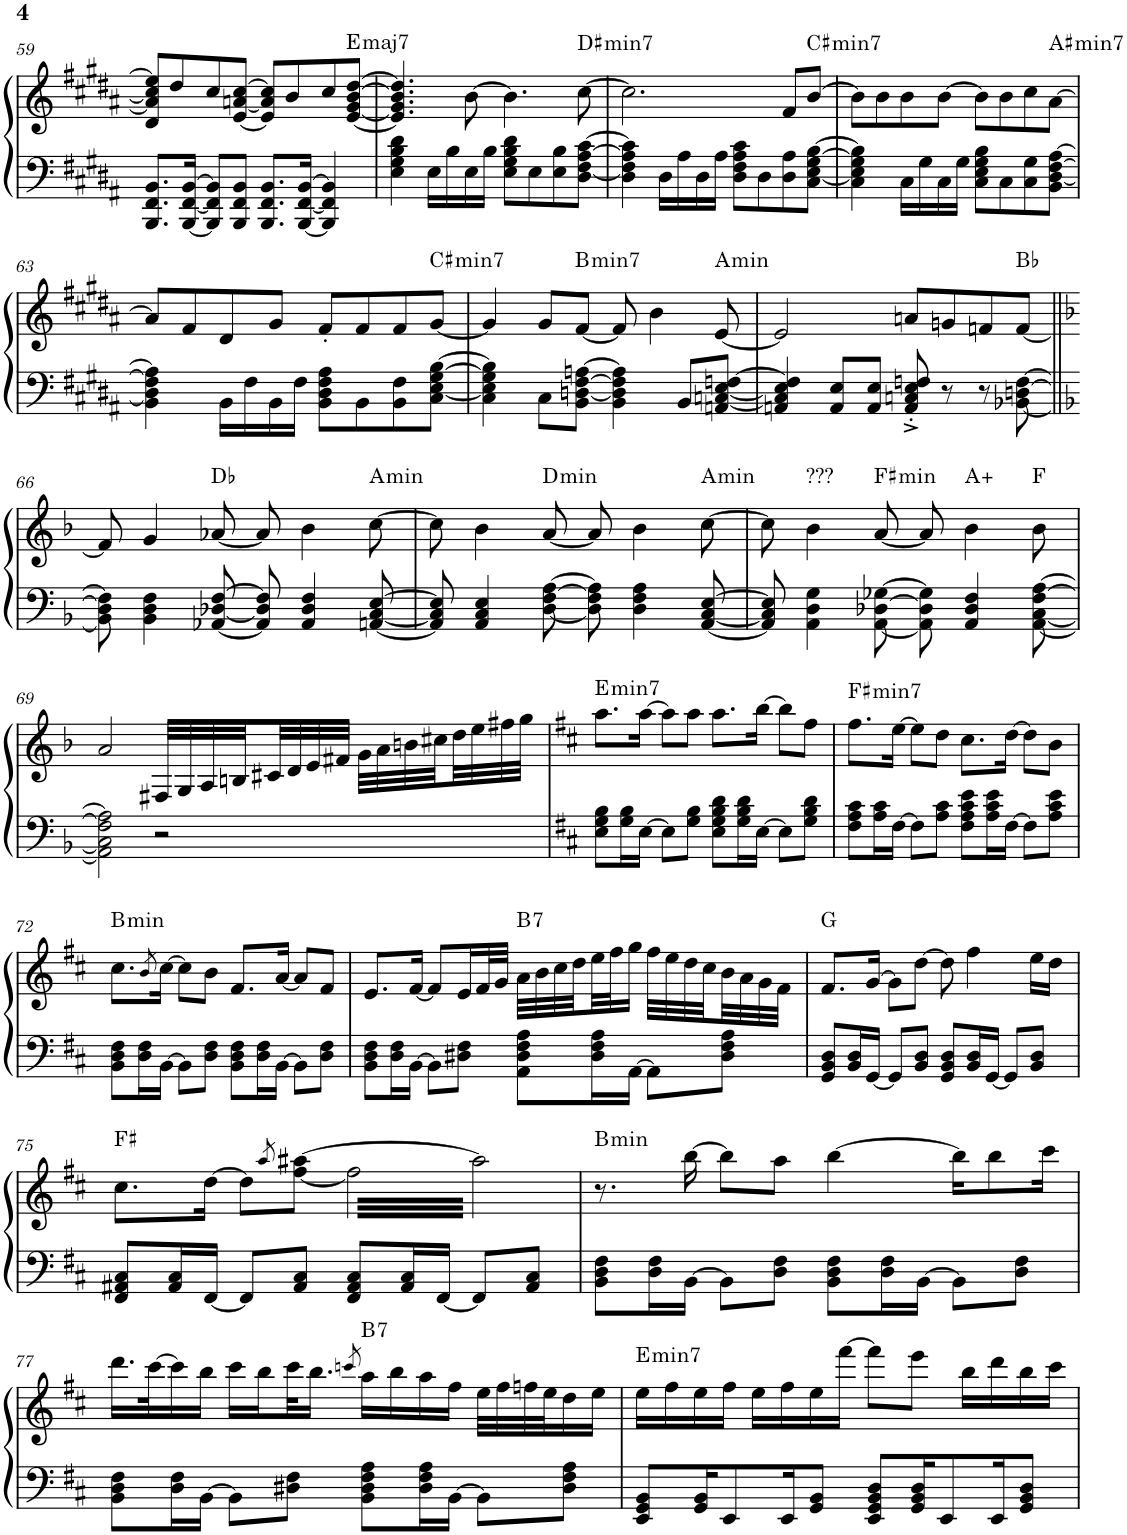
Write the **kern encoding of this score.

**kern	**kern	**harte
*part1	*part1	*part1
*staff2	*staff1	*
*I"Piano	*	*
*I'Pno.	*	*
!!LO:PB:g=z
*clefF4	*clefG2	*
*k[f#c#g#d#a#]	*k[f#c#g#d#a#]	*
*M4/4	*M4/4	*
=59	=59	=59
8.BBB/ 8.FF#/ 8.BB/L	8d#/ 8a/] 8cc#/] 8ee/]L	.
.	8dd#/	.
[16BBB/ [16FF#/ [16BB/Jk	.	.
8BBB/] 8FF#/] 8BB/]L	8cc#/	.
8BBB/ 8FF#/ 8BB/J	[8e/ [8an/ [8cc#/J	.
8.BBB/ 8.FF#/ 8.BB/L	8e/] 8a/] 8cc#/]L	.
.	8b/	.
[16BBB/ [16FF#/ [16BB/Jk	.	.
4BBB/] 4FF#/] 4BB/]	8cc#/	.
!	!	!LO:H:kt=maj7
.	[8e/ [8g#/ [8b/ [8dd#/J	E:maj7
=60	=60	=60
4E\ 4G#\ 4B\ 4d#\	4.e/] 4.g#/] 4.b/] 4.dd#/]	.
16E\LL	.	.
16B\	.	.
16E\	[8b\	.
16B\JJ	.	.
8E\ 8G#\ 8B\ 8d#\L	4.b\]	.
8E\	.	.
8E\ 8B\	.	.
!	!	!LO:H:kt=min7
8D#\ [8F#\ [8A#\ [8c#\J	[8cc#\	D#:min7
=61	=61	=61
4D#\ 4F#\] 4A#\] 4c#\]	2.cc#\]	.
16D#\LL	.	.
16A#\	.	.
16D#\	.	.
16A#\JJ	.	.
8D#\ 8F#\ 8A#\ 8c#\L	.	.
8D#\	.	.
8D#\ 8A#\	8f#/L	.
!	!	!LO:H:kt=min7
8C#\ [8E\ [8G#\ [8B\J	[8b/J	C#:min7
=62	=62	=62
4C#\ 4E\] 4G#\] 4B\]	8b\L]	.
.	8b\	.
16C#\LL	8b\	.
16G#\	.	.
16C#\	[8b\J	.
16G#\JJ	.	.
8C#\ 8E\ 8G#\ 8B\L	8b\L]	.
8C#\	8b\	.
8C#\ 8G#\	8cc#\	.
!	!	!LO:H:kt=min7
8BB\ [8D#\ [8F#\ [8A#\J	[8a#\J	A#:min7
!!LO:LB:g=z
=63	=63	=63
4BB\ 4D#\] 4F#\] 4A#\]	8a#/L]	.
.	8f#/	.
16BB\LL	8d#/	.
16F#\	.	.
16BB\	8g#/J	.
16F#\JJ	.	.
8BB\ 8D#\ 8F#\ 8A#\L	8f#'/L	.
8BB\	8f#/	.
8BB\ 8F#\	8f#/	.
!	!	!LO:H:kt=min7
8C#\ [8E\ [8G#\ [8B\J	[8g#/J	C#:min7
=64	=64	=64
4C#\ 4E\] 4G#\] 4B\]	4g#/]	.
8C#\L	8g#/L	.
!	!	!LO:H:kt=min7
8BB\ [8Dn\ [8F#\ [8An\J	[8f#/J	B:min7
4BB\ 4D\] 4F#\] 4A\]	8f#/]	.
.	4b\	.
8BB/L	.	.
!	!	!LO:H:kt=min
8AAn/ [8Cn/ [8E/ [8Fn/J	[8e/	A:min
=65	=65	=65
4AAn/ 4C/] 4E/] 4F/]	2e/]	.
8AA/ 8E/L	.	.
8AA/ 8E/J	.	.
8AA/'^ 8Cn/'^ 8E/'^ 8Fn/'^	8an/L	.
8r	8gn/	.
8r	8fn/	.
[8BB-X\ [8Dn\ [8F\	[8f/J	Bb:maj
!!LO:LB:g=z
=66||	=66||	=66||
*k[b-]	*k[b-]	*
8BB-\] 8D\] 8F\]	8f/]	.
4BB-\ 4D\ 4F\	4g/	.
[8AA-X/ [8D-X/ [8F/	[8a-X/	Db:maj
8AA-/] 8D-/] 8F/]	8a-/]	.
4AA-/ 4D-/ 4F/	4b-\	.
!	!	!LO:H:kt=min
[8AAn/ [8C/ [8E/	[8cc\	A:min
=67	=67	=67
8AA/] 8C/] 8E/]	8cc\]	.
4AA/ 4C/ 4E/	4b-\	.
!	!	!LO:H:kt=min
[8D\ [8F\ [8A\	[8a/	D:min
8D\] 8F\] 8A\]	8a/]	.
4D\ 4F\ 4A\	4b-\	.
!	!	!LO:H:kt=min
[8AA/ [8C/ [8E/	[8cc\	A:min
=68	=68	=68
8AA/] 8C/] 8E/]	8cc\]	.
!	!	!LO:H:kt=???
4AA\ 4D\ 4G\	4b-\	N
!	!	!LO:H:kt=min
[8AA\ [8D-X\ [8G-X\	[8a/	F#:min
8AA\] 8D-\] 8G-\]	8a/]	.
4AA/ 4D-/ 4F/	4b-\	A:aug
[8AA\ [8C\ [8F\ [8A\	8b-\	F:maj
!!LO:LB:g=z
=69	=69	=69
2AA\] 2C\] 2F\] 2A\]	2a/	.
2r	32F#X/LLL	.
.	32G/	.
.	32A/	.
.	32Bn/	.
.	32c#X/	.
.	32d/	.
.	32e/	.
.	32f#X/JJJ	.
.	32g\LLL	.
.	32a\	.
.	32bn\	.
.	32cc#X\	.
.	32dd\	.
.	32ee\	.
.	32ff#X\	.
.	32gg\JJJ	.
=70	=70	=70
*k[f#c#]	*k[f#c#]	*
!	!	!LO:H:kt=min7
8E\ 8G\ 8B\L	8.aa\L	E:min7
16G\ 16B\L	.	.
[16E\JJ	[16aa\Jk	.
8E\L]	8aa\L]	.
8G\ 8B\J	8aa\J	.
8E\ 8G\ 8B\ 8d\L	8.aa\L	.
16G\ 16B\ 16d\L	.	.
[16E\JJ	[16bb\Jk	.
8E\L]	8bb\L]	.
8G\ 8B\ 8d\J	8ff#\J	.
=71	=71	=71
!	!	!LO:H:kt=min7
8F#\ 8A\ 8c#\L	8.ff#\L	F#:min7
16A\ 16c#\L	.	.
[16F#\JJ	[16ee\Jk	.
8F#\L]	8ee\L]	.
8A\ 8c#\J	8dd\J	.
8F#\ 8A\ 8c#\ 8e\L	8.cc#\L	.
16A\ 16c#\ 16e\L	.	.
[16F#\JJ	[16dd\Jk	.
8F#\L]	8dd\L]	.
8A\ 8c#\ 8e\J	8b\J	.
!!LO:LB:g=z
=72	=72	=72
!	!	!LO:H:kt=min
8BB\ 8D\ 8F#\L	8.cc#\L	B:min
16D\ 16F#\L	.	.
.	8qb/	.
[16BB\JJ	[16cc#\Jk	.
8BB\L]	8cc#\L]	.
8D\ 8F#\J	8b\J	.
8BB\ 8D\ 8F#\L	8.f#/L	.
16D\ 16F#\L	.	.
[16BB\JJ	[16a/Jk	.
8BB\L]	8a/L]	.
8D\ 8F#\J	8f#/J	.
=73	=73	=73
8BB\ 8D\ 8F#\L	8.e/L	.
16D\ 16F#\L	.	.
[16BB\JJ	[16f#/Jk	.
8BB\L]	8f#/L]	.
8D#X\ 8F#\J	16e/L	.
.	32f#/L	.
.	32g/JJJ	.
!	!	!LO:H:kt=7
8AA\ 8D#\ 8F#\ 8A\L	32a\LLL	B:7
.	32b\	.
.	32cc#\	.
.	32dd\	.
16D#\ 16F#\ 16A\L	32ee\	.
.	32ff#\J	.
[16AA\JJ	16gg\JJ	.
8AA\L]	32ff#\LLL	.
.	32ee\	.
.	32dd\	.
.	32cc#\	.
8D#\ 8F#\ 8A\J	32b\	.
.	32a\	.
.	32g\	.
.	32f#\JJJ	.
=74	=74	=74
8GG/ 8BB/ 8D/L	8.f#/L	G:maj
16BB/ 16D/L	.	.
[16GG/JJ	[16g/Jk	.
8GG/L]	8g\L]	.
8BB/ 8D/J	[8dd\J	.
8GG/ 8BB/ 8D/L	8dd\]	.
16BB/ 16D/L	4ff#\	.
[16GG/JJ	.	.
8GG/L]	.	.
8BB/ 8D/J	16ee\LL	.
.	16dd\JJ	.
!!LO:LB:g=z
=75	=75	=75
8FF#/ 8AA#X/ 8C#/L	8.cc#\L	F#:maj
16AA#/ 16C#/L	.	.
[16FF#/JJ	[16dd\Jk	.
8FF#/L]	8dd\L]	.
.	8qaa/	.
8AA#/ 8C#/J	[8ff#\ [8aa#X\J	.
*	*tremolo	*
8FF#/ 8AA#/ 8C#/L	64ff#\]LLLL	.
.	64aa#\]	.
.	64ff#\	.
.	64aa#\]	.
.	64ff#\	.
.	64aa#\]	.
.	64ff#\	.
.	64aa#\]	.
16AA#/ 16C#/L	64ff#\	.
.	64aa#\]	.
.	64ff#\	.
.	64aa#\]	.
[16FF#/JJ	64ff#\	.
.	64aa#\]	.
.	64ff#\	.
.	64aa#\]	.
8FF#/L]	64ff#\	.
.	64aa#\]	.
.	64ff#\	.
.	64aa#\]	.
.	64ff#\	.
.	64aa#\]	.
.	64ff#\	.
.	64aa#\]	.
8AA#/ 8C#/J	64ff#\	.
.	64aa#\]	.
.	64ff#\	.
.	64aa#\]	.
.	64ff#\	.
.	64aa#\]	.
.	64ff#\	.
.	64aa#\JJJJ	.
*	*Xtremolo	*
=76	=76	=76
!	!	!LO:H:kt=min
8BB\ 8D\ 8F#\L	8.r	B:min
.	.	.
.	.	.
.	.	.
.	.	.
.	.	.
.	.	.
.	.	.
16D\ 16F#\L	.	.
.	.	.
.	.	.
.	.	.
[16BB\JJ	[16bb\	.
.	.	.
.	.	.
.	.	.
8BB\L]	8bb\L]	.
8D\ 8F#\J	8aa\J	.
8BB\ 8D\ 8F#\L	[4bb\	.
16D\ 16F#\L	.	.
[16BB\JJ	.	.
8BB\L]	16bb\KL]	.
.	8bb\	.
8D\ 8F#\J	.	.
.	16ccc#\Jk	.
!!LO:LB:g=z
=77	=77	=77
8BB\ 8D\ 8F#\L	16.ddd\LL	.
.	[32ccc#\K	.
16D\ 16F#\L	16ccc#\]	.
[16BB\JJ	16bb\JJ	.
8BB\L]	16ccc#\LL	.
.	16bb\	.
8D#X\ 8F#\J	32ccc#\K	.
.	16.bb\JJ	.
.	8qcccn/	.
!	!	!LO:H:kt=7
8BB\ 8D#\ 8F#\ 8A\L	16aa\LL	B:7
.	16bb\	.
16D#\ 16F#\ 16A\L	16aa\	.
[16BB\JJ	16ff#\JJ	.
8BB\L]	32ee\LLL	.
.	32ff#\	.
.	32ffn\	.
.	32ee\J	.
8D#\ 8F#\ 8A\J	16dd\	.
.	16ee\JJ	.
=78	=78	=78
!	!	!LO:H:kt=min7
8EE/ 8GG/ 8BB/L	16ee\LL	E:min7
.	16ff#\	.
16GG/ 16BB/K	16ee\	.
8EE/	16ff#\JJ	.
.	16ee\LL	.
16EE/K	16ff#\	.
8GG/ 8BB/J	16ee\	.
.	[16fff#\JJ	.
8EE/ 8GG/ 8BB/ 8D/L	8fff#\L]	.
16GG/ 16BB/ 16D/K	8eee\J	.
8EE/	.	.
.	16bb\LL	.
16EE/K	16ddd\	.
8GG/ 8BB/ 8D/J	16bb\	.
.	16ccc#\JJ	.
=	=	=
*-	*-	*-
